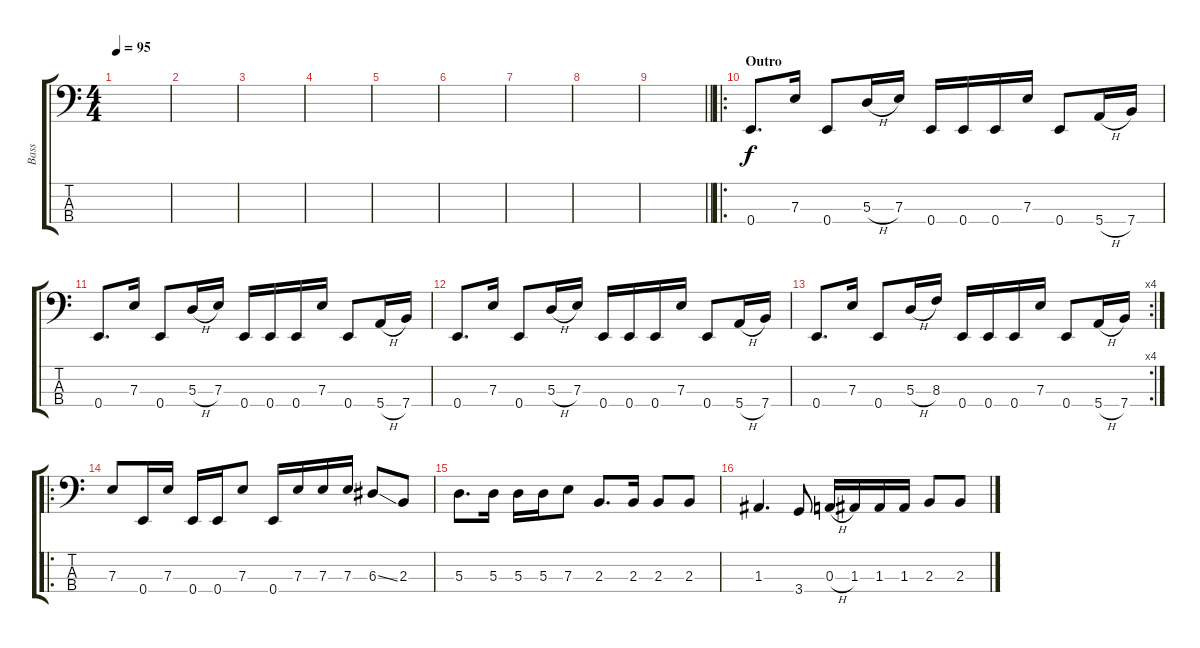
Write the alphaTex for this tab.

\track ("Bass" "Bass") {instrument electricbassfinger}
\staff {score tabs}
\tuning (G2 D2 A1 E1) {hide}
\ts (4 4)
\tempo 95
\clef f4
\ks c
|
|
|
|
|
|
|
|
\barLineRight lightlight
|
\ro
\section ("" "Outro")
0.4.8{d} 7.3.16 0.4.8 5.3{h}.16 7.3.16 0.4.16 0.4.16 0.4.16 7.3.16 0.4.8 5.4{h}.16 7.4.16 |
0.4.8{d} 7.3.16 0.4.8 5.3{h}.16 7.3.16 0.4.16 0.4.16 0.4.16 7.3.16 0.4.8 5.4{h}.16 7.4.16 |
0.4.8{d} 7.3.16 0.4.8 5.3{h}.16 7.3.16 0.4.16 0.4.16 0.4.16 7.3.16 0.4.8 5.4{h}.16 7.4.16 |
\rc 4
0.4.8{d} 7.3.16 0.4.8 5.3{h}.16 8.3.16 0.4.16 0.4.16 0.4.16 7.3.16 0.4.8 5.4{h}.16 7.4.16 |
\ro
7.3.8 0.4.16 7.3.16 0.4.16 0.4.16 7.3.8 0.4.16 7.3.16 7.3.16 7.3.16 6.3{ss}.8 2.3.8 |
5.3.8{d} 5.3.16 5.3.16 5.3.16 7.3.8 2.3.8{d} 2.3.16 2.3.8 2.3.8 |
1.3.4{d} 3.4.8 0.3{h}.16 1.3.16 1.3.16 1.3.16 2.3.8 2.3.8
